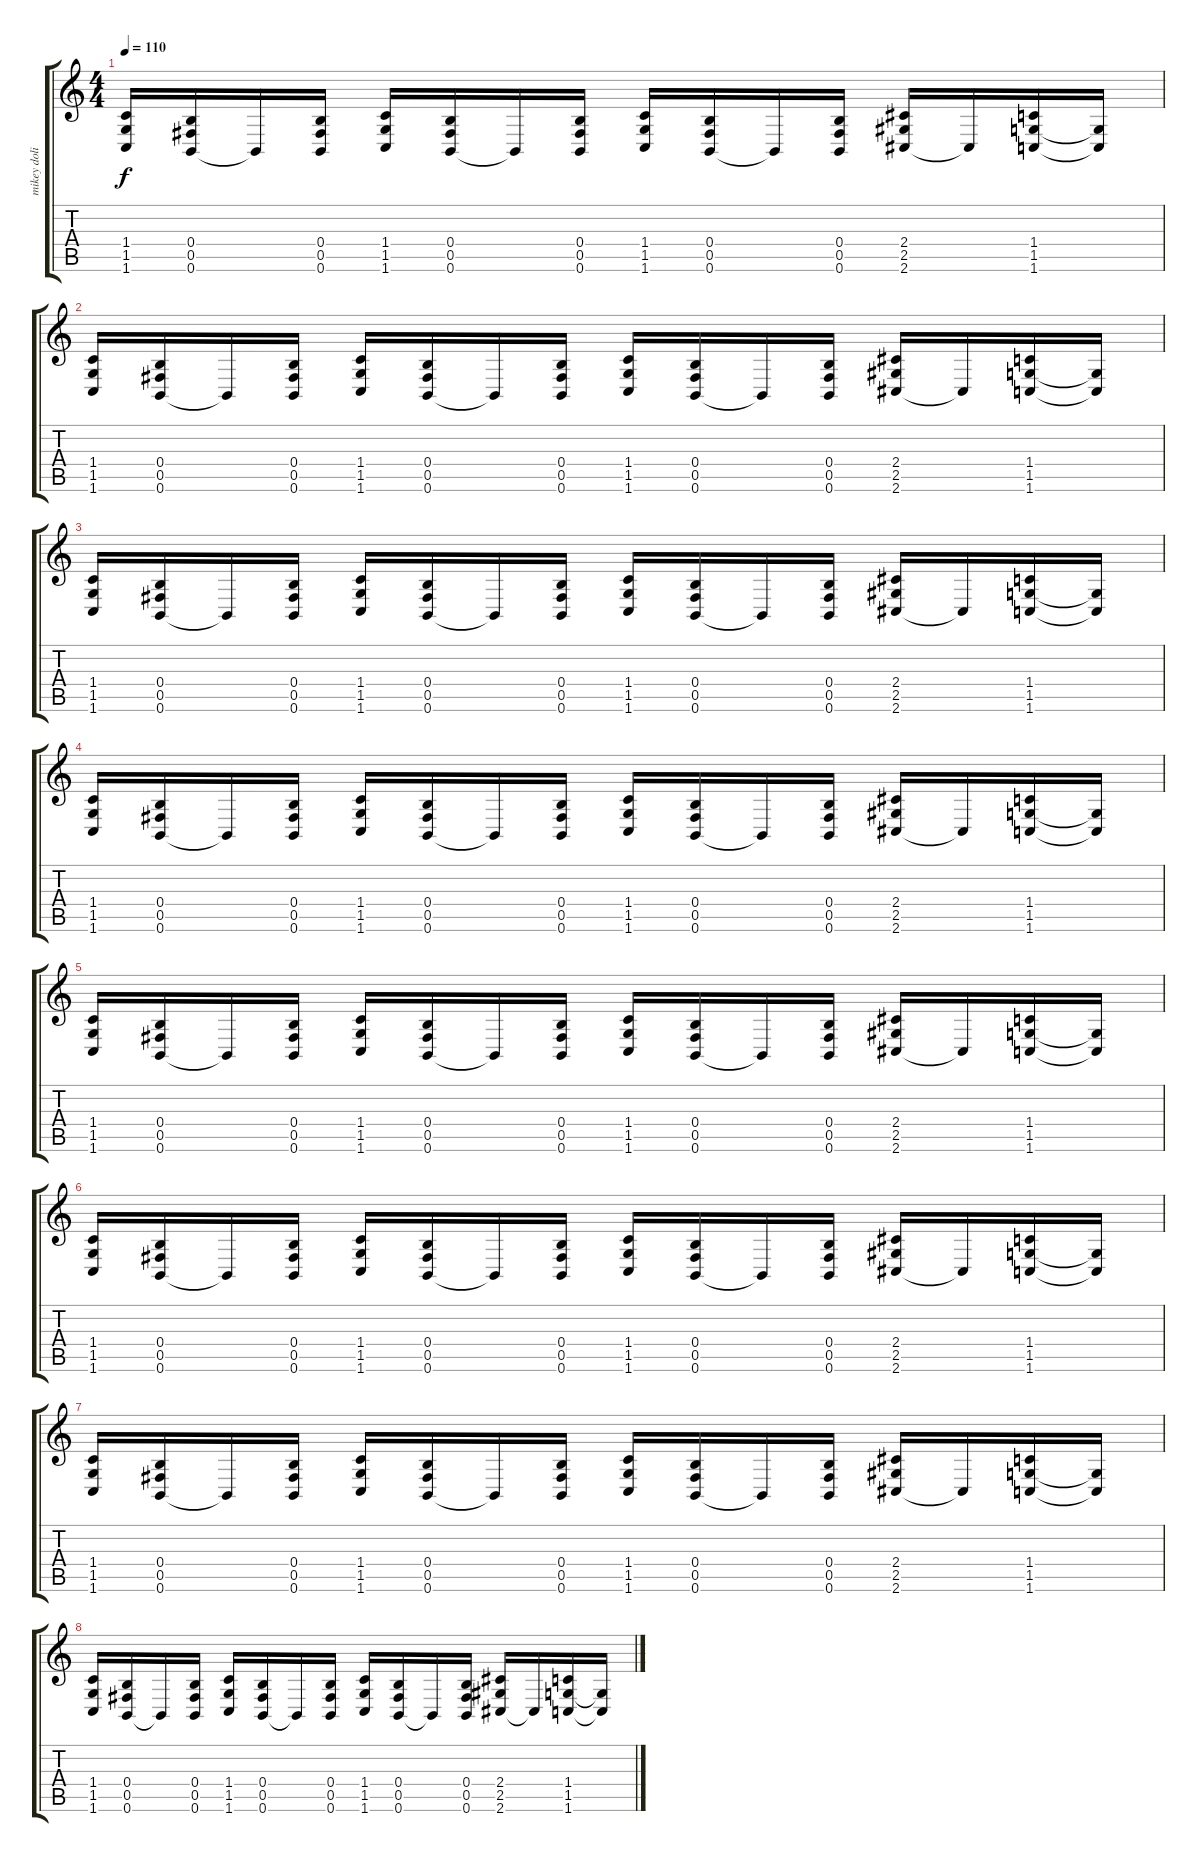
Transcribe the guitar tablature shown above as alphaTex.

\track ("mikey doling" "mikey doli") {instrument distortionguitar}
\staff {score tabs}
\tuning (Db4 Ab3 E3 B2 Gb2 B1) {hide}
\ts (4 4)
\tempo 110
\clef g2
\ks c
(1.4 1.5 1.6).16{dy f} (0.4 0.5 0.6).16 0.6{t}.16 (0.4 0.5 0.6).16 (1.4 1.5 1.6).16 (0.4 0.5 0.6).16 0.6{t}.16 (0.4 0.5 0.6).16 (1.4 1.5 1.6).16 (0.4 0.5 0.6).16 0.6{t}.16 (0.4 0.5 0.6).16 (2.4 2.5 2.6).16 2.6{t}.16 (1.4 1.5 1.6).16 (1.5{t} 1.6{t}).16 |
(1.4 1.5 1.6).16 (0.4 0.5 0.6).16 0.6{t}.16 (0.4 0.5 0.6).16 (1.4 1.5 1.6).16 (0.4 0.5 0.6).16 0.6{t}.16 (0.4 0.5 0.6).16 (1.4 1.5 1.6).16 (0.4 0.5 0.6).16 0.6{t}.16 (0.4 0.5 0.6).16 (2.4 2.5 2.6).16 2.6{t}.16 (1.4 1.5 1.6).16 (1.5{t} 1.6{t}).16 |
(1.4 1.5 1.6).16 (0.4 0.5 0.6).16 0.6{t}.16 (0.4 0.5 0.6).16 (1.4 1.5 1.6).16 (0.4 0.5 0.6).16 0.6{t}.16 (0.4 0.5 0.6).16 (1.4 1.5 1.6).16 (0.4 0.5 0.6).16 0.6{t}.16 (0.4 0.5 0.6).16 (2.4 2.5 2.6).16 2.6{t}.16 (1.4 1.5 1.6).16 (1.5{t} 1.6{t}).16 |
(1.4 1.5 1.6).16 (0.4 0.5 0.6).16 0.6{t}.16 (0.4 0.5 0.6).16 (1.4 1.5 1.6).16 (0.4 0.5 0.6).16 0.6{t}.16 (0.4 0.5 0.6).16 (1.4 1.5 1.6).16 (0.4 0.5 0.6).16 0.6{t}.16 (0.4 0.5 0.6).16 (2.4 2.5 2.6).16 2.6{t}.16 (1.4 1.5 1.6).16 (1.5{t} 1.6{t}).16 |
(1.4 1.5 1.6).16 (0.4 0.5 0.6).16 0.6{t}.16 (0.4 0.5 0.6).16 (1.4 1.5 1.6).16 (0.4 0.5 0.6).16 0.6{t}.16 (0.4 0.5 0.6).16 (1.4 1.5 1.6).16 (0.4 0.5 0.6).16 0.6{t}.16 (0.4 0.5 0.6).16 (2.4 2.5 2.6).16 2.6{t}.16 (1.4 1.5 1.6).16 (1.5{t} 1.6{t}).16 |
(1.4 1.5 1.6).16 (0.4 0.5 0.6).16 0.6{t}.16 (0.4 0.5 0.6).16 (1.4 1.5 1.6).16 (0.4 0.5 0.6).16 0.6{t}.16 (0.4 0.5 0.6).16 (1.4 1.5 1.6).16 (0.4 0.5 0.6).16 0.6{t}.16 (0.4 0.5 0.6).16 (2.4 2.5 2.6).16 2.6{t}.16 (1.4 1.5 1.6).16 (1.5{t} 1.6{t}).16 |
(1.4 1.5 1.6).16 (0.4 0.5 0.6).16 0.6{t}.16 (0.4 0.5 0.6).16 (1.4 1.5 1.6).16 (0.4 0.5 0.6).16 0.6{t}.16 (0.4 0.5 0.6).16 (1.4 1.5 1.6).16 (0.4 0.5 0.6).16 0.6{t}.16 (0.4 0.5 0.6).16 (2.4 2.5 2.6).16 2.6{t}.16 (1.4 1.5 1.6).16 (1.5{t} 1.6{t}).16 |
(1.4 1.5 1.6).16 (0.4 0.5 0.6).16 0.6{t}.16 (0.4 0.5 0.6).16 (1.4 1.5 1.6).16 (0.4 0.5 0.6).16 0.6{t}.16 (0.4 0.5 0.6).16 (1.4 1.5 1.6).16 (0.4 0.5 0.6).16 0.6{t}.16 (0.4 0.5 0.6).16 (2.4 2.5 2.6).16 2.6{t}.16 (1.4 1.5 1.6).16 (1.5{t} 1.6{t}).16
